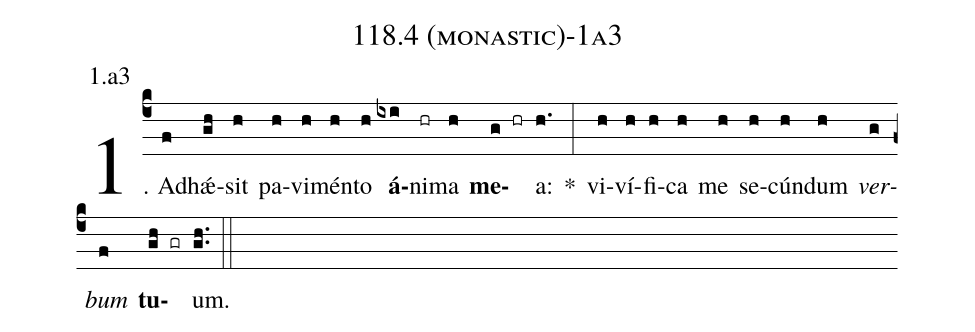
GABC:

name: 118.4 (monastic)-1a3;
annotation: 1.a3;
%%
(c4)1. Ad(f)hǽ(gh)sit(h) pa(h)vi(h)mén(h)to(h) <b>á</b>(ixi)ni(hr)ma(h) <b>me</b>(g hr)a:(h.) *(:) vi(h)ví(h)fi(h)ca(h) me(h) se(h)cún(h)dum(h) <i>ver</i>(g)<i>bum</i>(f) <b>tu</b>(gh gr)um.(gh..) (::)
